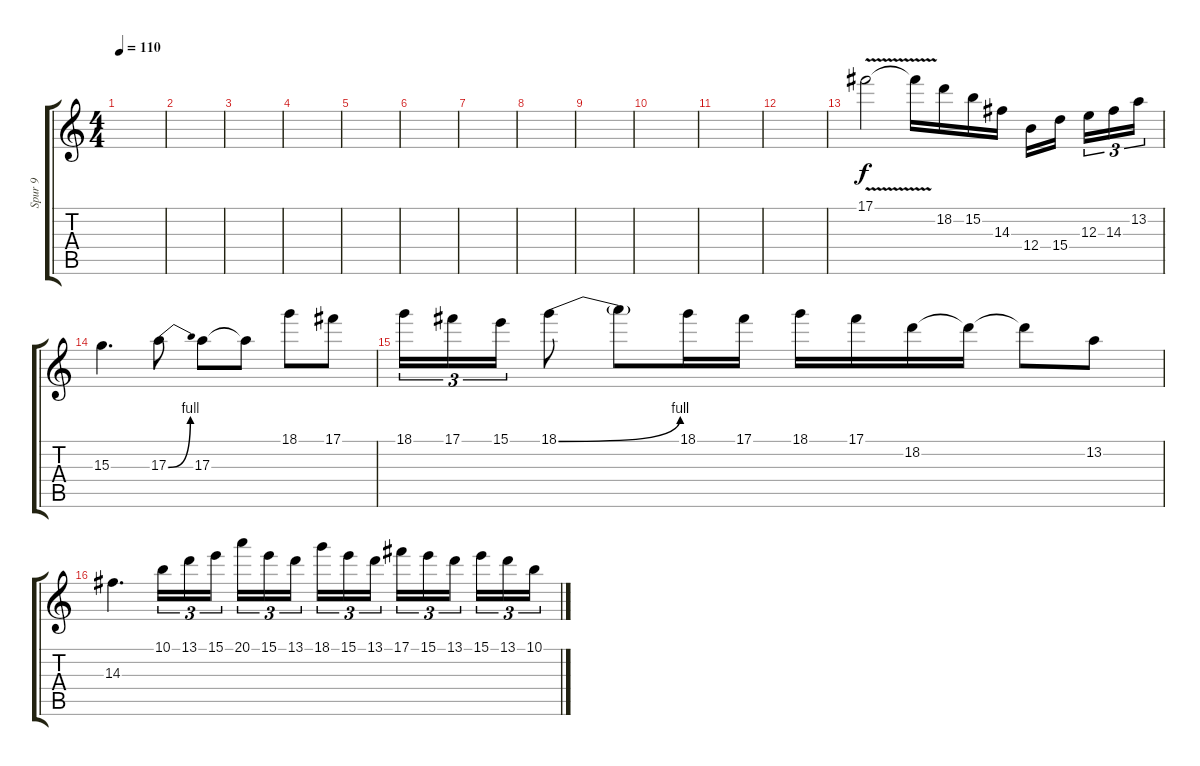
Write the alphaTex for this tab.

\track ("Spur 9" "Spur 9") {instrument overdrivenguitar}
\staff {score tabs}
\tuning (Db4 Ab3 E3 B2 Gb2 B1) {hide}
\ts (4 4)
\tempo 110
\clef g2
\ks c
|
|
|
|
|
|
|
|
|
|
|
|
17.1{v}.2 17.1{t}.16 18.2.16 15.2.16 14.3.16 12.4.16 15.4.16{beam splitsecondary} 12.3.16{tu (3 2)} 14.3.16{tu (3 2)} 13.2.16{tu (3 2)} |
15.3.4{d} 17.3{be (bend 0 0 60 4)}.8 17.3.8 17.3{t}.8 18.1.8 17.1.8 |
18.1.16{tu (3 2)} 17.1.16{tu (3 2)} 15.1.16{tu (3 2)} 18.1{be (bend 0 0 60 4)}.8 18.1{t}.8 18.1.16 17.1.16 18.1.16 17.1.16 18.2.16 18.2{t}.16 18.2{t}.8 13.2.8 |
14.3.4{d} 10.1.16{tu (3 2)} 13.1.16{tu (3 2)} 15.1.16{tu (3 2)} 20.1.16{tu (3 2)} 15.1.16{tu (3 2)} 13.1.16{tu (3 2) beam splitsecondary} 18.1.16{tu (3 2)} 15.1.16{tu (3 2)} 13.1.16{tu (3 2)} 17.1.16{tu (3 2)} 15.1.16{tu (3 2)} 13.1.16{tu (3 2) beam splitsecondary} 15.1.16{tu (3 2)} 13.1.16{tu (3 2)} 10.1.16{tu (3 2)}
